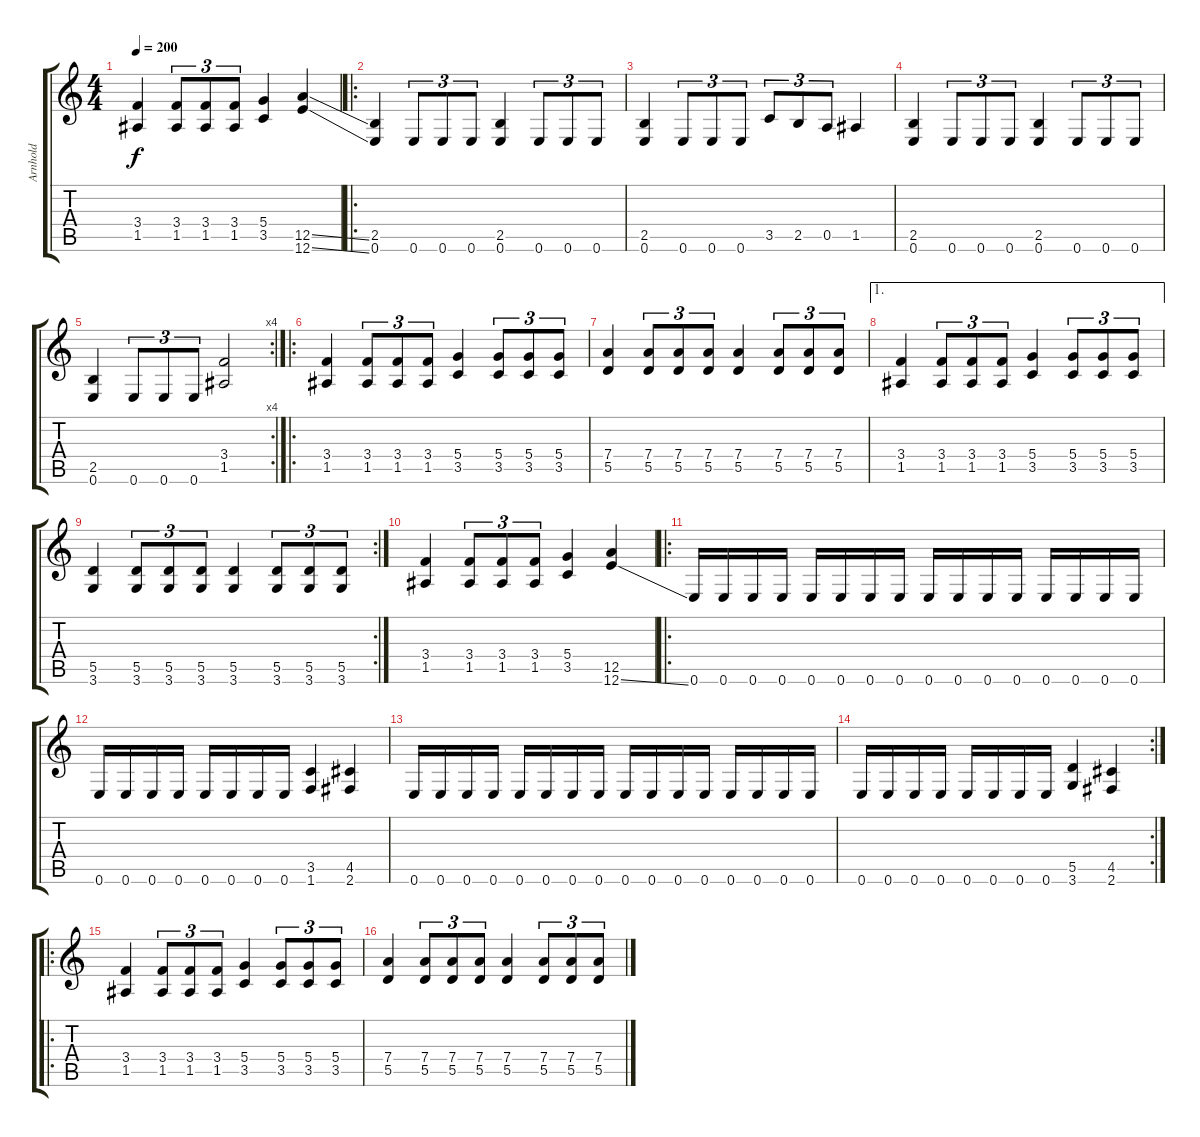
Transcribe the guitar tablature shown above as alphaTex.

\track ("Arnhold" "Arnhold") {instrument distortionguitar}
\staff {score tabs}
\tuning (E4 B3 G3 D3 A2 E2) {hide}
\ts (4 4)
\tempo 200
\clef g2
\ks c
(3.4 1.5).4{dy f} (3.4 1.5).8{tu (3 2)} (3.4 1.5).8{tu (3 2)} (3.4 1.5).8{tu (3 2)} (5.4 3.5).4 (12.5{ss} 12.6{ss}).4 |
\ro
(2.5 0.6).4 0.6.8{tu (3 2)} 0.6.8{tu (3 2)} 0.6.8{tu (3 2)} (2.5 0.6).4 0.6.8{tu (3 2)} 0.6.8{tu (3 2)} 0.6.8{tu (3 2)} |
(2.5 0.6).4 0.6.8{tu (3 2)} 0.6.8{tu (3 2)} 0.6.8{tu (3 2)} 3.5.8{tu (3 2)} 2.5.8{tu (3 2)} 0.5.8{tu (3 2)} 1.5.4 |
(2.5 0.6).4 0.6.8{tu (3 2)} 0.6.8{tu (3 2)} 0.6.8{tu (3 2)} (2.5 0.6).4 0.6.8{tu (3 2)} 0.6.8{tu (3 2)} 0.6.8{tu (3 2)} |
\rc 4
(2.5 0.6).4 0.6.8{tu (3 2)} 0.6.8{tu (3 2)} 0.6.8{tu (3 2)} (3.4 1.5).2 |
\ro
(3.4 1.5).4 (3.4 1.5).8{tu (3 2)} (3.4 1.5).8{tu (3 2)} (3.4 1.5).8{tu (3 2)} (5.4 3.5).4 (5.4 3.5).8{tu (3 2)} (5.4 3.5).8{tu (3 2)} (5.4 3.5).8{tu (3 2)} |
(7.4 5.5).4 (7.4 5.5).8{tu (3 2)} (7.4 5.5).8{tu (3 2)} (7.4 5.5).8{tu (3 2)} (7.4 5.5).4 (7.4 5.5).8{tu (3 2)} (7.4 5.5).8{tu (3 2)} (7.4 5.5).8{tu (3 2)} |
\ae 1
(3.4 1.5).4 (3.4 1.5).8{tu (3 2)} (3.4 1.5).8{tu (3 2)} (3.4 1.5).8{tu (3 2)} (5.4 3.5).4 (5.4 3.5).8{tu (3 2)} (5.4 3.5).8{tu (3 2)} (5.4 3.5).8{tu (3 2)} |
\rc 2
(5.5 3.6).4 (5.5 3.6).8{tu (3 2)} (5.5 3.6).8{tu (3 2)} (5.5 3.6).8{tu (3 2)} (5.5 3.6).4 (5.5 3.6).8{tu (3 2)} (5.5 3.6).8{tu (3 2)} (5.5 3.6).8{tu (3 2)} |
(3.4 1.5).4 (3.4 1.5).8{tu (3 2)} (3.4 1.5).8{tu (3 2)} (3.4 1.5).8{tu (3 2)} (5.4 3.5).4 (12.5 12.6{ss}).4 |
\ro
0.6.16 0.6.16 0.6.16 0.6.16 0.6.16 0.6.16 0.6.16 0.6.16 0.6.16 0.6.16 0.6.16 0.6.16 0.6.16 0.6.16 0.6.16 0.6.16 |
0.6.16 0.6.16 0.6.16 0.6.16 0.6.16 0.6.16 0.6.16 0.6.16 (3.5 1.6).4 (4.5 2.6).4 |
0.6.16 0.6.16 0.6.16 0.6.16 0.6.16 0.6.16 0.6.16 0.6.16 0.6.16 0.6.16 0.6.16 0.6.16 0.6.16 0.6.16 0.6.16 0.6.16 |
\rc 2
0.6.16 0.6.16 0.6.16 0.6.16 0.6.16 0.6.16 0.6.16 0.6.16 (5.5 3.6).4 (4.5 2.6).4 |
\ro
(3.4 1.5).4 (3.4 1.5).8{tu (3 2)} (3.4 1.5).8{tu (3 2)} (3.4 1.5).8{tu (3 2)} (5.4 3.5).4 (5.4 3.5).8{tu (3 2)} (5.4 3.5).8{tu (3 2)} (5.4 3.5).8{tu (3 2)} |
(7.4 5.5).4 (7.4 5.5).8{tu (3 2)} (7.4 5.5).8{tu (3 2)} (7.4 5.5).8{tu (3 2)} (7.4 5.5).4 (7.4 5.5).8{tu (3 2)} (7.4 5.5).8{tu (3 2)} (7.4 5.5).8{tu (3 2)}
